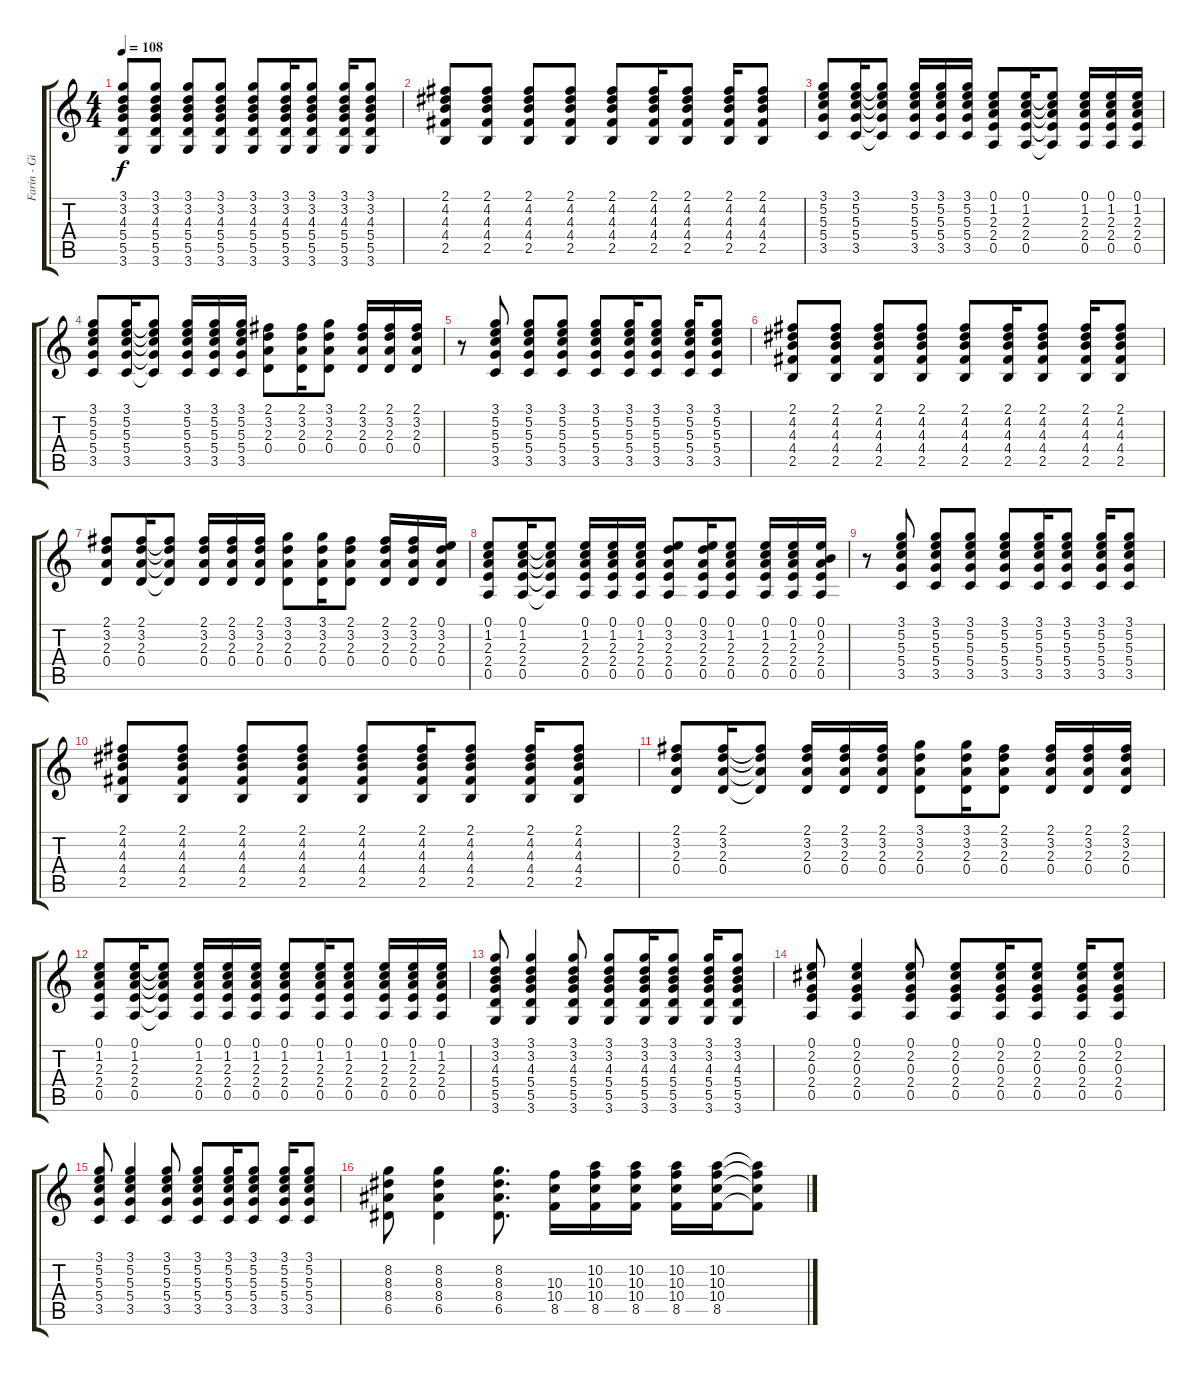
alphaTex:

\track ("Farin - Gitarre (Verzerrt)" "Farin - Gi") {instrument overdrivenguitar}
\staff {score tabs}
\tuning (E4 B3 G3 D3 A2 E2) {hide}
\ts (4 4)
\tempo 108
\clef g2
\ks c
(3.1 3.2 4.3 5.4 5.5 3.6).8{dy f} (3.1 3.2 4.3 5.4 5.5 3.6).8 (3.1 3.2 4.3 5.4 5.5 3.6).8 (3.1 3.2 4.3 5.4 5.5 3.6).8 (3.1 3.2 4.3 5.4 5.5 3.6).8 (3.1 3.2 4.3 5.4 5.5 3.6).16 (3.1 3.2 4.3 5.4 5.5 3.6).8 (3.1 3.2 4.3 5.4 5.5 3.6).16 (3.1 3.2 4.3 5.4 5.5 3.6).8 |
(2.1 4.2 4.3 4.4 2.5).8 (2.1 4.2 4.3 4.4 2.5).8 (2.1 4.2 4.3 4.4 2.5).8 (2.1 4.2 4.3 4.4 2.5).8 (2.1 4.2 4.3 4.4 2.5).8 (2.1 4.2 4.3 4.4 2.5).16 (2.1 4.2 4.3 4.4 2.5).8 (2.1 4.2 4.3 4.4 2.5).16 (2.1 4.2 4.3 4.4 2.5).8 |
(3.1 5.2 5.3 5.4 3.5).8 (3.1 5.2 5.3 5.4 3.5).16 (3.1{t} 5.2{t} 5.3{t} 5.4{t} 3.5{t}).8 (3.1 5.2 5.3 5.4 3.5).16 (3.1 5.2 5.3 5.4 3.5).16 (3.1 5.2 5.3 5.4 3.5).16 (0.1 1.2 2.3 2.4 0.5).8 (0.1 1.2 2.3 2.4 0.5).16 (0.1{t} 1.2{t} 2.3{t} 2.4{t} 0.5{t}).8 (0.1 1.2 2.3 2.4 0.5).16 (0.1 1.2 2.3 2.4 0.5).16 (0.1 1.2 2.3 2.4 0.5).16 |
(3.1 5.2 5.3 5.4 3.5).8 (3.1 5.2 5.3 5.4 3.5).16 (3.1{t} 5.2{t} 5.3{t} 5.4{t} 3.5{t}).8 (3.1 5.2 5.3 5.4 3.5).16 (3.1 5.2 5.3 5.4 3.5).16 (3.1 5.2 5.3 5.4 3.5).16 (2.1 3.2 2.3 0.4).8 (2.1 3.2 2.3 0.4).16 (3.1 3.2 2.3 0.4).8 (2.1 3.2 2.3 0.4).16 (2.1 3.2 2.3 0.4).16 (2.1 3.2 2.3 0.4).16 |
r.8 (3.1 5.2 5.3 5.4 3.5).8 (3.1 5.2 5.3 5.4 3.5).8 (3.1 5.2 5.3 5.4 3.5).8 (3.1 5.2 5.3 5.4 3.5).8 (3.1 5.2 5.3 5.4 3.5).16 (3.1 5.2 5.3 5.4 3.5).8 (3.1 5.2 5.3 5.4 3.5).16 (3.1 5.2 5.3 5.4 3.5).8 |
(2.1 4.2 4.3 4.4 2.5).8 (2.1 4.2 4.3 4.4 2.5).8 (2.1 4.2 4.3 4.4 2.5).8 (2.1 4.2 4.3 4.4 2.5).8 (2.1 4.2 4.3 4.4 2.5).8 (2.1 4.2 4.3 4.4 2.5).16 (2.1 4.2 4.3 4.4 2.5).8 (2.1 4.2 4.3 4.4 2.5).16 (2.1 4.2 4.3 4.4 2.5).8 |
(2.1 3.2 2.3 0.4).8 (2.1 3.2 2.3 0.4).16 (2.1{t} 3.2{t} 2.3{t} 0.4{t}).8 (2.1 3.2 2.3 0.4).16 (2.1 3.2 2.3 0.4).16 (2.1 3.2 2.3 0.4).16 (3.1 3.2 2.3 0.4).8 (3.1 3.2 2.3 0.4).16 (2.1 3.2 2.3 0.4).8 (2.1 3.2 2.3 0.4).16 (2.1 3.2 2.3 0.4).16 (0.1 3.2 2.3 0.4).16 |
(0.1 1.2 2.3 2.4 0.5).8 (0.1 1.2 2.3 2.4 0.5).16 (0.1{t} 1.2{t} 2.3{t} 2.4{t} 0.5{t}).8 (0.1 1.2 2.3 2.4 0.5).16 (0.1 1.2 2.3 2.4 0.5).16 (0.1 1.2 2.3 2.4 0.5).16 (0.1 3.2 2.3 2.4 0.5).8 (0.1 3.2 2.3 2.4 0.5).16 (0.1 1.2 2.3 2.4 0.5).8 (0.1 1.2 2.3 2.4 0.5).16 (0.1 1.2 2.3 2.4 0.5).16 (0.1 0.2 2.3 2.4 0.5).16 |
r.8 (3.1 5.2 5.3 5.4 3.5).8 (3.1 5.2 5.3 5.4 3.5).8 (3.1 5.2 5.3 5.4 3.5).8 (3.1 5.2 5.3 5.4 3.5).8 (3.1 5.2 5.3 5.4 3.5).16 (3.1 5.2 5.3 5.4 3.5).8 (3.1 5.2 5.3 5.4 3.5).16 (3.1 5.2 5.3 5.4 3.5).8 |
(2.1 4.2 4.3 4.4 2.5).8 (2.1 4.2 4.3 4.4 2.5).8 (2.1 4.2 4.3 4.4 2.5).8 (2.1 4.2 4.3 4.4 2.5).8 (2.1 4.2 4.3 4.4 2.5).8 (2.1 4.2 4.3 4.4 2.5).16 (2.1 4.2 4.3 4.4 2.5).8 (2.1 4.2 4.3 4.4 2.5).16 (2.1 4.2 4.3 4.4 2.5).8 |
(2.1 3.2 2.3 0.4).8 (2.1 3.2 2.3 0.4).16 (2.1{t} 3.2{t} 2.3{t} 0.4{t}).8 (2.1 3.2 2.3 0.4).16 (2.1 3.2 2.3 0.4).16 (2.1 3.2 2.3 0.4).16 (3.1 3.2 2.3 0.4).8 (3.1 3.2 2.3 0.4).16 (2.1 3.2 2.3 0.4).8 (2.1 3.2 2.3 0.4).16 (2.1 3.2 2.3 0.4).16 (2.1 3.2 2.3 0.4).16 |
(0.1 1.2 2.3 2.4 0.5).8 (0.1 1.2 2.3 2.4 0.5).16 (0.1{t} 1.2{t} 2.3{t} 2.4{t} 0.5{t}).8 (0.1 1.2 2.3 2.4 0.5).16 (0.1 1.2 2.3 2.4 0.5).16 (0.1 1.2 2.3 2.4 0.5).16 (0.1 1.2 2.3 2.4 0.5).8 (0.1 1.2 2.3 2.4 0.5).16 (0.1 1.2 2.3 2.4 0.5).8 (0.1 1.2 2.3 2.4 0.5).16 (0.1 1.2 2.3 2.4 0.5).16 (0.1 1.2 2.3 2.4 0.5).16 |
(3.1 3.2 4.3 5.4 5.5 3.6).8 (3.1 3.2 4.3 5.4 5.5 3.6).4 (3.1 3.2 4.3 5.4 5.5 3.6).8 (3.1 3.2 4.3 5.4 5.5 3.6).8 (3.1 3.2 4.3 5.4 5.5 3.6).16 (3.1 3.2 4.3 5.4 5.5 3.6).8 (3.1 3.2 4.3 5.4 5.5 3.6).16 (3.1 3.2 4.3 5.4 5.5 3.6).8 |
(0.1 2.2 0.3 2.4 0.5).8 (0.1 2.2 0.3 2.4 0.5).4 (0.1 2.2 0.3 2.4 0.5).8 (0.1 2.2 0.3 2.4 0.5).8 (0.1 2.2 0.3 2.4 0.5).16 (0.1 2.2 0.3 2.4 0.5).8 (0.1 2.2 0.3 2.4 0.5).16 (0.1 2.2 0.3 2.4 0.5).8 |
(3.1 5.2 5.3 5.4 3.5).8 (3.1 5.2 5.3 5.4 3.5).4 (3.1 5.2 5.3 5.4 3.5).8 (3.1 5.2 5.3 5.4 3.5).8 (3.1 5.2 5.3 5.4 3.5).16 (3.1 5.2 5.3 5.4 3.5).8 (3.1 5.2 5.3 5.4 3.5).16 (3.1 5.2 5.3 5.4 3.5).8 |
(8.2 8.3 8.4 6.5).8 (8.2 8.3 8.4 6.5).4 (8.2 8.3 8.4 6.5).8{d} (10.3 10.4 8.5).16 (10.2 10.3 10.4 8.5).16 (10.2 10.3 10.4 8.5).16 (10.2 10.3 10.4 8.5).16 (10.2 10.3 10.4 8.5).16 (10.2{t} 10.3{t} 10.4{t} 8.5{t}).8
